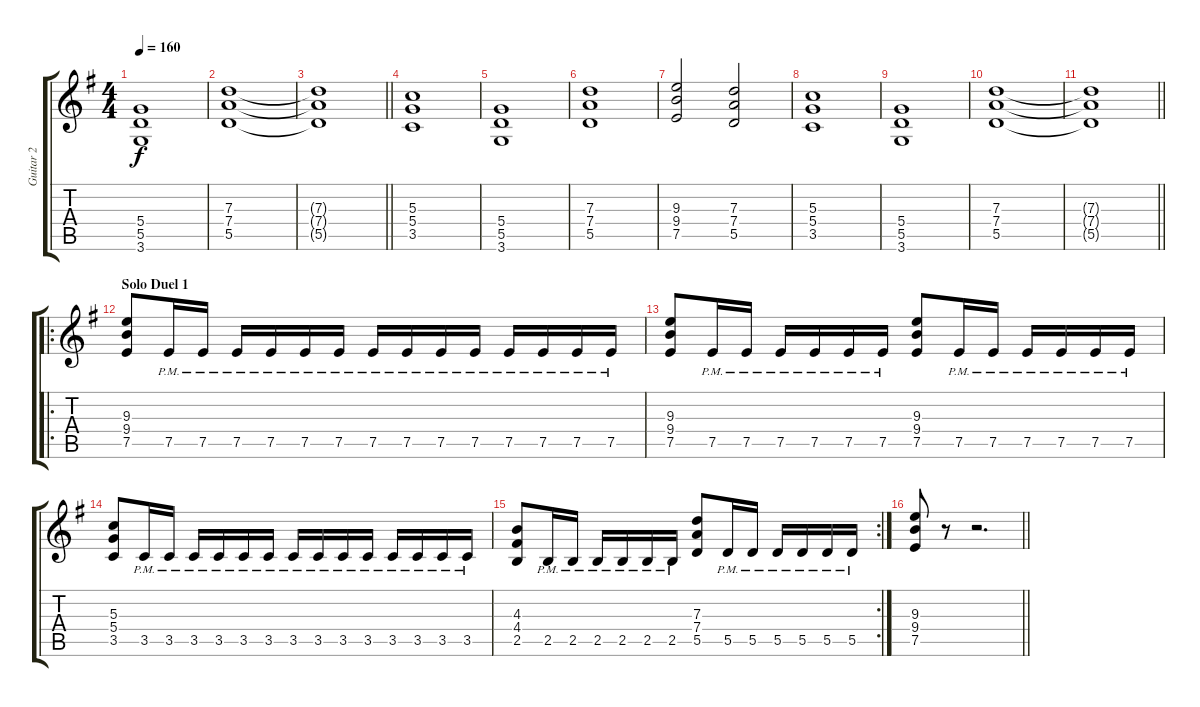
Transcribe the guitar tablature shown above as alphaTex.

\track ("Guitar 2" "Guitar 2") {instrument distortionguitar}
\staff {score tabs}
\tuning (E4 B3 G3 D3 A2 E2) {hide}
\ts (4 4)
\tempo 160
\clef g2
\ks eminor
(5.4 5.5 3.6).1{dy f} |
(7.3 7.4 5.5).1 |
\barLineRight lightlight
(7.3{t} 7.4{t} 5.5{t}).1 |
(5.3 5.4 3.5).1 |
(5.4 5.5 3.6).1 |
(7.3 7.4 5.5).1 |
(9.3 9.4 7.5).2 (7.3 7.4 5.5).2 |
(5.3 5.4 3.5).1 |
(5.4 5.5 3.6).1 |
(7.3 7.4 5.5).1 |
\barLineRight lightlight
(7.3{t} 7.4{t} 5.5{t}).1 |
\ro
\section ("" "Solo Duel 1")
(9.3 9.4 7.5).8 7.5{pm}.16 7.5{pm}.16 7.5{pm}.16 7.5{pm}.16 7.5{pm}.16 7.5{pm}.16 7.5{pm}.16 7.5{pm}.16 7.5{pm}.16 7.5{pm}.16 7.5{pm}.16 7.5{pm}.16 7.5{pm}.16 7.5{pm}.16 |
(9.3 9.4 7.5).8 7.5{pm}.16 7.5{pm}.16 7.5{pm}.16 7.5{pm}.16 7.5{pm}.16 7.5{pm}.16 (9.3 9.4 7.5).8 7.5{pm}.16 7.5{pm}.16 7.5{pm}.16 7.5{pm}.16 7.5{pm}.16 7.5{pm}.16 |
(5.3 5.4 3.5).8 3.5{pm}.16 3.5{pm}.16 3.5{pm}.16 3.5{pm}.16 3.5{pm}.16 3.5{pm}.16 3.5{pm}.16 3.5{pm}.16 3.5{pm}.16 3.5{pm}.16 3.5{pm}.16 3.5{pm}.16 3.5{pm}.16 3.5{pm}.16 |
\rc 2
(4.3 4.4 2.5).8 2.5{pm}.16 2.5{pm}.16 2.5{pm}.16 2.5{pm}.16 2.5{pm}.16 2.5{pm}.16 (7.3 7.4 5.5).8 5.5{pm}.16 5.5{pm}.16 5.5{pm}.16 5.5{pm}.16 5.5{pm}.16 5.5{pm}.16 |
\barLineRight lightlight
(9.3 9.4 7.5).8 r.8 r.2{d}
